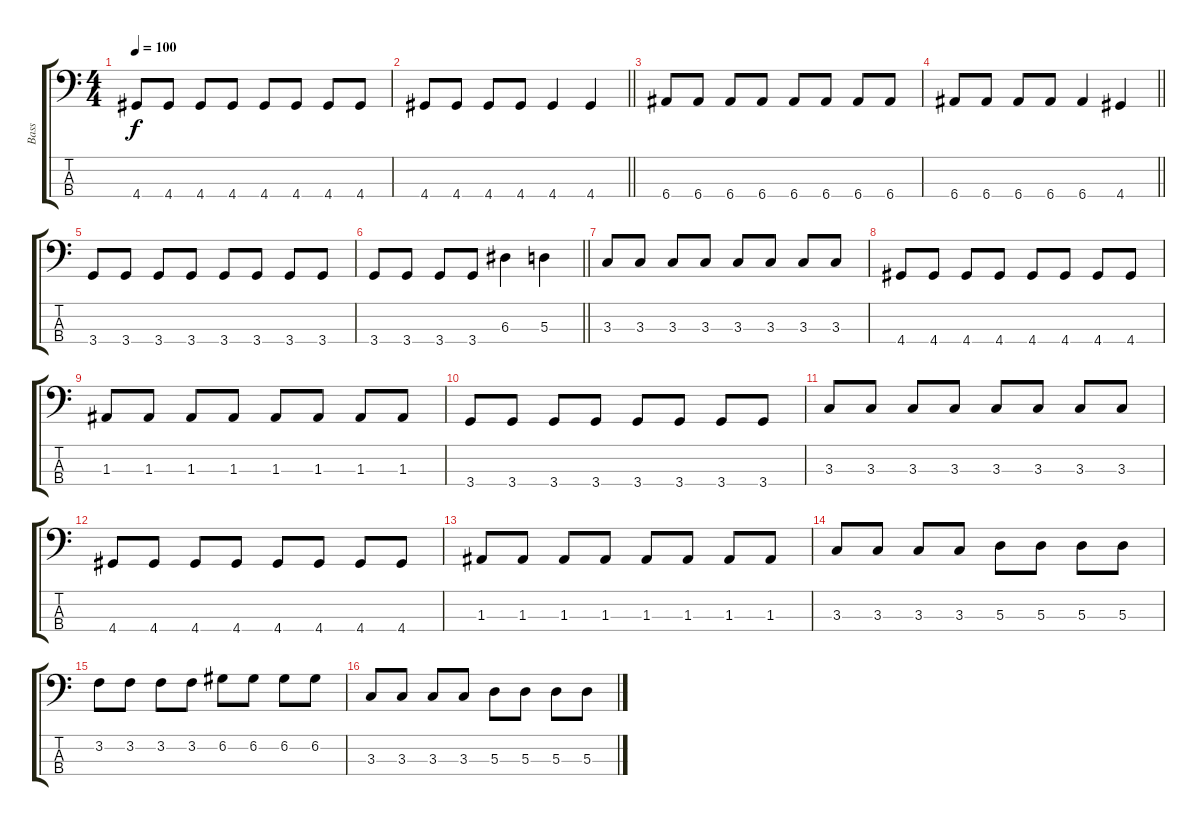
\track ("Bass" "Bass") {instrument electricbassfinger}
\staff {score tabs}
\tuning (G2 D2 A1 E1) {hide}
\ts (4 4)
\tempo 100
\clef f4
\ks c
4.4.8{dy f} 4.4.8 4.4.8 4.4.8 4.4.8 4.4.8 4.4.8 4.4.8 |
\barLineRight lightlight
4.4.8 4.4.8 4.4.8 4.4.8 4.4.4 4.4.4 |
6.4.8 6.4.8 6.4.8 6.4.8 6.4.8 6.4.8 6.4.8 6.4.8 |
\barLineRight lightlight
6.4.8 6.4.8 6.4.8 6.4.8 6.4.4 4.4.4 |
3.4.8 3.4.8 3.4.8 3.4.8 3.4.8 3.4.8 3.4.8 3.4.8 |
\barLineRight lightlight
3.4.8 3.4.8 3.4.8 3.4.8 6.3.4 5.3.4 |
3.3.8 3.3.8 3.3.8 3.3.8 3.3.8 3.3.8 3.3.8 3.3.8 |
4.4.8 4.4.8 4.4.8 4.4.8 4.4.8 4.4.8 4.4.8 4.4.8 |
1.3.8 1.3.8 1.3.8 1.3.8 1.3.8 1.3.8 1.3.8 1.3.8 |
3.4.8 3.4.8 3.4.8 3.4.8 3.4.8 3.4.8 3.4.8 3.4.8 |
3.3.8 3.3.8 3.3.8 3.3.8 3.3.8 3.3.8 3.3.8 3.3.8 |
4.4.8 4.4.8 4.4.8 4.4.8 4.4.8 4.4.8 4.4.8 4.4.8 |
1.3.8 1.3.8 1.3.8 1.3.8 1.3.8 1.3.8 1.3.8 1.3.8 |
3.3.8 3.3.8 3.3.8 3.3.8 5.3.8 5.3.8 5.3.8 5.3.8 |
3.2.8 3.2.8 3.2.8 3.2.8 6.2.8 6.2.8 6.2.8 6.2.8 |
3.3.8 3.3.8 3.3.8 3.3.8 5.3.8 5.3.8 5.3.8 5.3.8
